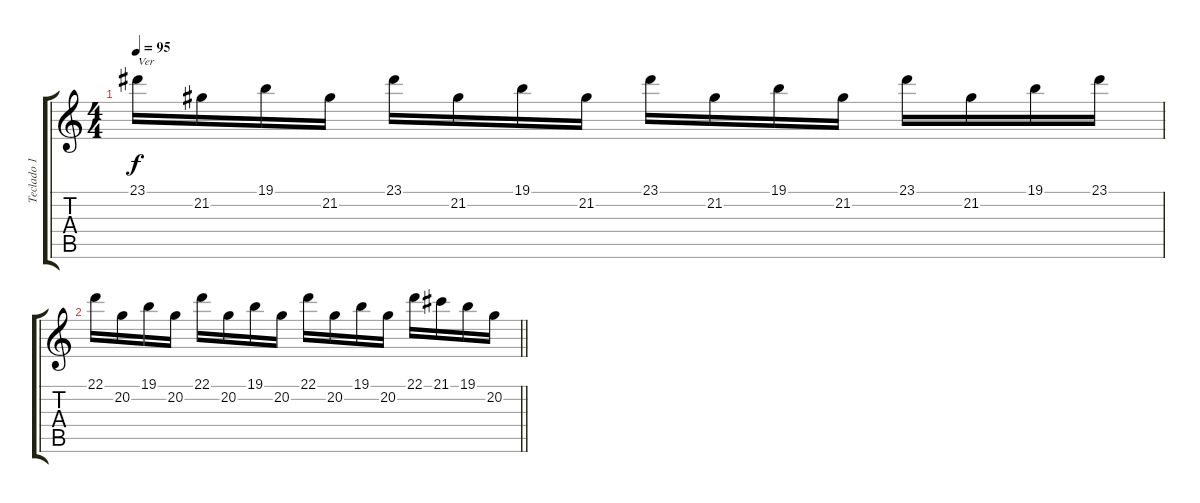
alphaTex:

\track ("Teclado 1" "Teclado 1") {instrument honkytonkpiano}
\staff {score tabs}
\tuning (E4 B3 G3 D3 A2 E2) {hide}
\ts (4 4)
\tempo 95
\clef g2
\ks c
23.1.16{txt "Ver" dy f} 21.2.16 19.1.16 21.2.16 23.1.16 21.2.16 19.1.16 21.2.16 23.1.16 21.2.16 19.1.16 21.2.16 23.1.16 21.2.16 19.1.16 23.1.16 |
\barLineRight lightlight
22.1.16 20.2.16 19.1.16 20.2.16 22.1.16 20.2.16 19.1.16 20.2.16 22.1.16 20.2.16 19.1.16 20.2.16 22.1.16 21.1.16 19.1.16 20.2.16
